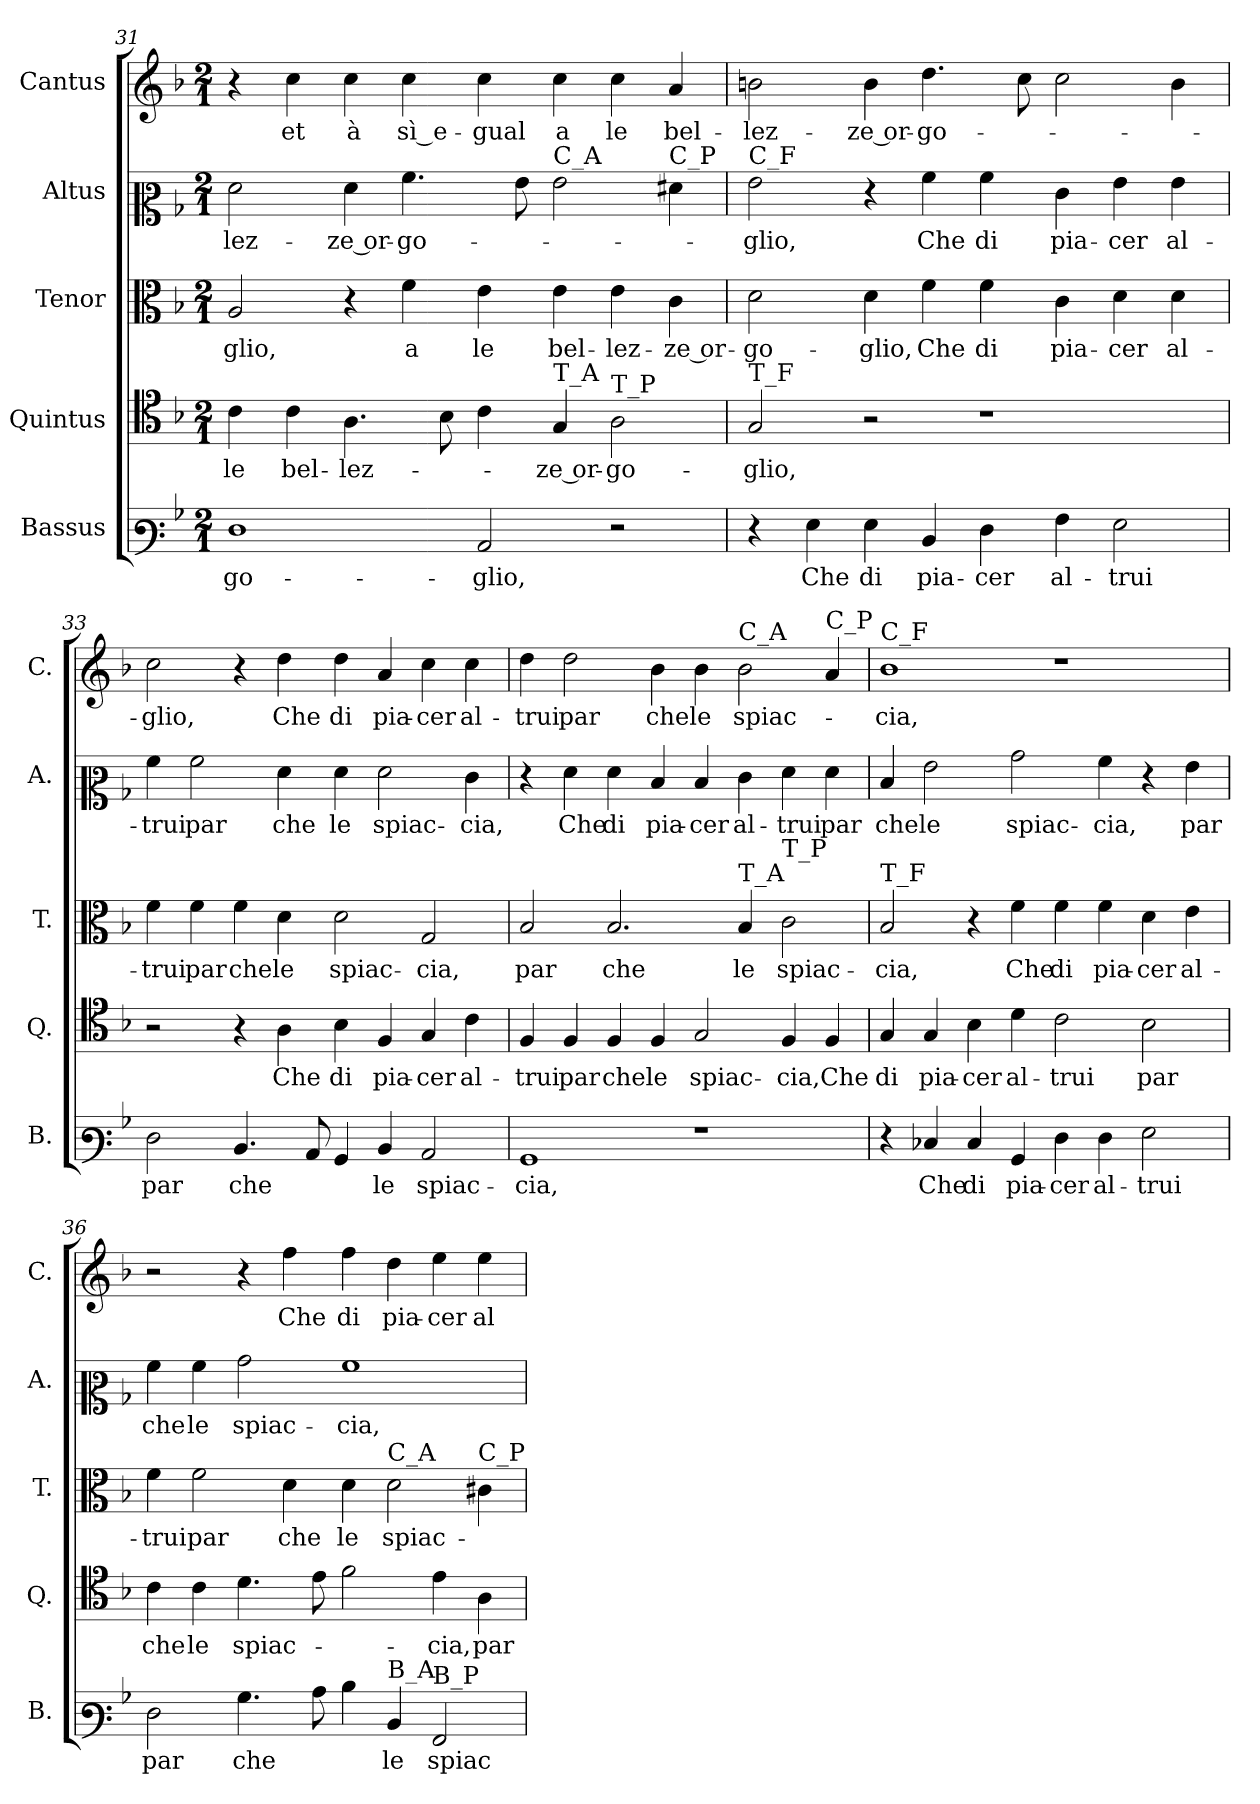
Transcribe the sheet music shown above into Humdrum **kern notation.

**kern	**text	**kern	**text	**kern	**text	**kern	**text	**kern	**text
*part5	*part5	*part4	*part4	*part3	*part3	*part2	*part2	*part1	*part1
*staff5	*staff5	*staff4	*staff4	*staff3	*staff3	*staff2	*staff2	*staff1	*staff1
*I"Bassus	*	*I"Quintus	*	*I"Tenor	*	*I"Altus	*	*I"Cantus	*
*I'B.	*	*I'Q.	*	*I'T.	*	*I'A.	*	*I'C.	*
*clefF3	*	*clefC4	*	*clefC3	*	*clefC2	*	*clefG2	*
*k[b-]	*	*k[b-]	*	*k[b-]	*	*k[b-]	*	*k[b-]	*
*M2/1	*	*M2/1	*	*M2/1	*	*M2/1	*	*M2/1	*
=31	=31	=31	=31	=31	=31	=31	=31	=31	=31
1F	-go-	4c\	le	2A/	-glio,	2f\	-lez-	4r	.
.	.	4c\	bel-	.	.	.	.	4cc\	et
.	.	4.A\	-lez-	4r	.	4f\	-ze or-	4cc\	à
.	.	.	.	4f\	a	4.a\	-go-	4cc\	sì e-
.	.	8B-\	.	.	.	.	.	.	.
2C/	-glio,	4c\	.	4e\	le	.	.	4cc\	-gual
.	.	.	.	.	.	8g\	.	.	.
!	!	!	!	!	!	!LO:TX:a:t=C_A	!	!	!
!	!	!LO:TX:a:t=T_A	!	!	!	!	!	!	!
.	.	4G/	-ze or-	4e\	bel-	2g\	.	4cc\	a
!	!	!LO:TX:a:t=T_P	!	!	!	!	!	!	!
2r	.	2A\	-go-	4e\	-lez-	.	.	4cc\	le
!	!	!	!	!	!	!LO:TX:a:t=C_P	!	!	!
.	.	.	.	4c\	ze or-	4f#X\	.	4a/	bel-
=32	=32	=32	=32	=32	=32	=32	=32	=32	=32
!	!	!	!	!	!	!LO:TX:a:t=C_F	!	!	!
!	!	!LO:TX:a:t=T_F	!	!	!	!	!	!	!
4r	.	2G/	-glio,	2d\	-go-	2g\	-glio,	2bn\	-lez-
4G\	Che	.	.	.	.	.	.	.	.
4G\	di	2r	.	4d\	-glio,	4r	.	4b\	-ze or-
4D/	pia-	.	.	4f\	Che	4a\	Che	4.dd\	-go-
4F\	-cer	1r	.	4f\	di	4a\	di	.	.
.	.	.	.	.	.	.	.	8cc\	.
4A\	al-	.	.	4c\	pia-	4e\	pia-	2cc\	.
2G\	-trui	.	.	4d\	-cer	4g\	-cer	.	.
.	.	.	.	4d\	al-	4g\	al-	4b\	.
=33	=33	=33	=33	=33	=33	=33	=33	=33	=33
2F\	par	2r	.	4f\	-trui	4a\	-trui	2cc\	-glio,
.	.	.	.	4f\	par	2a\	par	.	.
4.D/	che	4r	.	4f\	che	.	.	4r	.
.	.	4A\	Che	4d\	le	4f\	che	4dd\	Che
8C/	.	.	.	.	.	.	.	.	.
4BB-/	.	4B-\	di	2d\	spiac-	4f\	le	4dd\	di
4D/	le	4F/	pia-	.	.	2f\	spiac-	4a/	pia-
2C/	spiac-	4G/	-cer	2G/	-cia,	.	.	4cc\	-cer
.	.	4c\	al-	.	.	4e\	-cia,	4cc\	al-
=34	=34	=34	=34	=34	=34	=34	=34	=34	=34
1BB-	-cia,	4F/	-trui	2B-/	par	4r	.	4dd\	-trui
.	.	4F/	par	.	.	4f\	Che	2dd\	par
.	.	4F/	che	2.B-/	che	4f\	di	.	.
.	.	4F/	le	.	.	4d/	pia-	4b-\	che
1r	.	2G/	spiac-	.	.	4d/	-cer	4b-\	le
!	!	!	!	!	!	!	!	!LO:TX:a:t=C_A	!
!	!	!	!	!LO:TX:a:t=T_A	!	!	!	!	!
.	.	.	.	4B-/	le	4e\	al-	2b-\	spiac-
!	!	!	!	!LO:TX:a:t=T_P	!	!	!	!	!
.	.	4F/	-cia,	2c\	spiac-	4f\	-trui	.	.
!	!	!	!	!	!	!	!	!LO:TX:a:t=C_P	!
.	.	4F/	Che	.	.	4f\	par	4a/	.
=35	=35	=35	=35	=35	=35	=35	=35	=35	=35
!	!	!	!	!	!	!	!	!LO:TX:a:t=C_F	!
!	!	!	!	!LO:TX:a:t=T_F	!	!	!	!	!
4r	.	4G/	di	2B-/	-cia,	4d/	che	1b-	-cia,
4E-X/	Che	4G/	pia-	.	.	2g\	le	.	.
4E-/	di	4B-\	-cer	4r	.	.	.	.	.
4BB-/	pia-	4d\	al-	4f\	Che	2b-\	spiac-	.	.
4F\	-cer	2c\	-trui	4f\	di	.	.	1r	.
4F\	al-	.	.	4f\	pia-	4a\	-cia,	.	.
2G\	-trui	2B-\	par	4d\	-cer	4r	.	.	.
.	.	.	.	4e\	al-	4g\	par	.	.
=36	=36	=36	=36	=36	=36	=36	=36	=36	=36
2F\	par	4c\	che	4f\	-trui	4a\	che	2r	.
.	.	4c\	le	2f\	par	4a\	le	.	.
4.B-\	che	4.d\	spiac-	.	.	2b-\	spiac-	4r	.
.	.	.	.	4d\	che	.	.	4ff\	Che
8c\	.	8e\	.	.	.	.	.	.	.
4d\	.	2f\	.	4d\	le	1a	-cia,	4ff\	di
!	!	!	!	!LO:TX:a:t=C_A	!	!	!	!	!
!LO:TX:a:t=B_A	!	!	!	!	!	!	!	!	!
4D/	le	.	.	2d\	spiac-	.	.	4dd\	pia-
!LO:TX:a:t=B_P	!	!	!	!	!	!	!	!	!
2AA/	spiac-	4e\	-cia,	.	.	.	.	4ee\	-cer
!	!	!	!	!LO:TX:a:t=C_P	!	!	!	!	!
.	.	4A\	par	4c#X\	.	.	.	4ee\	al-
=	=	=	=	=	=	=	=	=	=
*-	*-	*-	*-	*-	*-	*-	*-	*-	*-
